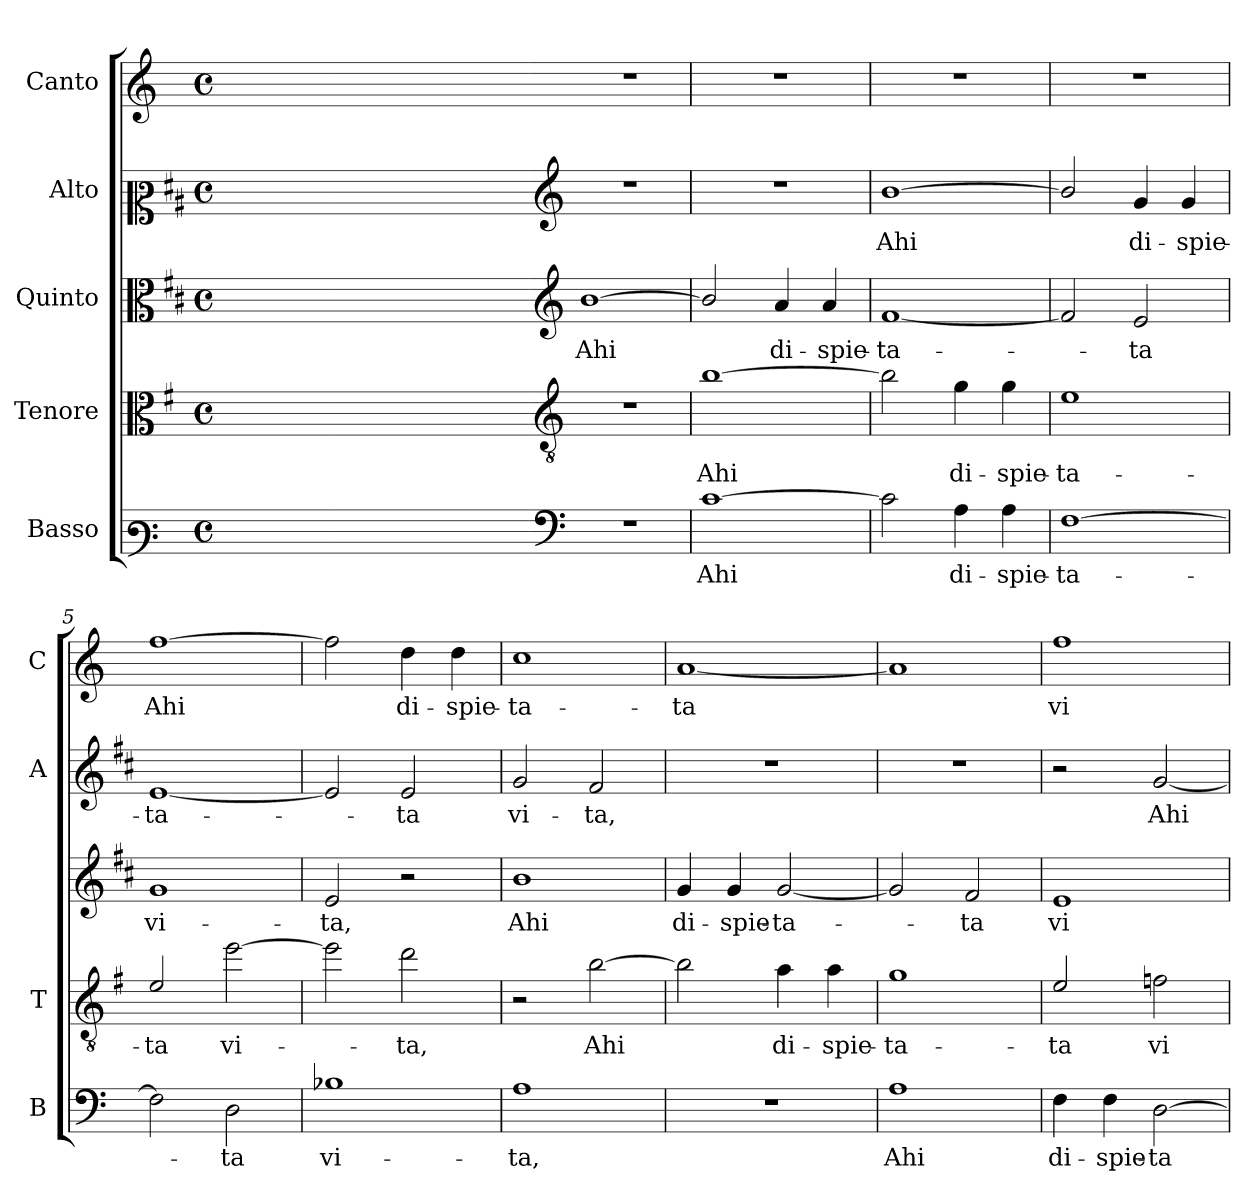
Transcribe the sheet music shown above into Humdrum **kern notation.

**kern	**text	**kern	**text	**kern	**text	**kern	**text	**kern	**text
*part5	*part5	*part4	*part4	*part3	*part3	*part2	*part2	*part1	*part1
*staff5	*staff5	*staff4	*staff4	*staff3	*staff3	*staff2	*staff2	*staff1	*staff1
*I"Basso	*	*I"Tenore	*	*I"Quinto	*	*I"Alto	*	*I"Canto	*
*I'B	*	*I'T	*	*	*	*I'A	*	*I'C	*
*clefF3	*	*clefC3	*	*clefC3	*	*clefC2	*	*clefG2	*
*	*	*ITrd4c7	*	*ITrd1c2	*	*ITrd1c2	*	*	*
*k[]	*	*k[]	*	*k[]	*	*k[]	*	*k[]	*
*C:	*	*C:	*	*C:	*	*C:	*	*C:	*
*M4/4	*	*M4/4	*	*M4/4	*	*M4/4	*	*M4/4	*
*met(c)	*	*met(c)	*	*met(c)	*	*met(c)	*	*met(c)	*
=	=	=	=	=	=	=	=	=	=
1ryy	.	1ryy	.	1ryy	.	1ryy	.	1ryy	.
=1X-	=1X-	=1X-	=1X-	=1X-	=1X-	=1X-	=1X-	=1X-	=1X-
4ryy	.	4ryy	.	4ryy	.	4ryy	.	4ryy	.
4ryy	.	4ryy	.	4ryy	.	4ryy	.	4ryy	.
4ryy	.	4ryy	.	4ryy	.	4ryy	.	4ryy	.
4ryy	.	4ryy	.	4ryy	.	4ryy	.	4ryy	.
=1-	=1-	=1-	=1-	=1-	=1-	=1-	=1-	=1-	=1-
*clefF4	*	*clefGv2	*	*clefG2	*	*clefG2	*	*	*
!	!	!	!	!	!LO:LY:b	!	!	!	!
1r	.	1r	.	[1a	Ahi	1r	.	1r	.
=2	=2	=2	=2	=2	=2	=2	=2	=2	=2
!	!LO:LY:b	!	!LO:LY:b	!	!	!	!	!	!
[1c	Ahi	[1e	Ahi	2a/]	.	1r	.	1r	.
!	!	!	!	!	!LO:LY:b	!	!	!	!
.	.	.	.	4g/	di-	.	.	.	.
!	!	!	!	!	!LO:LY:b	!	!	!	!
.	.	.	.	4g/	-spie-	.	.	.	.
=3	=3	=3	=3	=3	=3	=3	=3	=3	=3
!	!	!	!	!	!LO:LY:b	!	!LO:LY:b	!	!
2c\]	.	2e\]	.	[1e	-ta-	[1a	Ahi	1r	.
!	!LO:LY:b	!	!LO:LY:b	!	!	!	!	!	!
4A\	di-	4c\	di-	.	.	.	.	.	.
!	!LO:LY:b	!	!LO:LY:b	!	!	!	!	!	!
4A\	-spie-	4c\	-spie-	.	.	.	.	.	.
=4	=4	=4	=4	=4	=4	=4	=4	=4	=4
!	!LO:LY:b	!	!LO:LY:b	!	!	!	!	!	!
[1F	-ta-	1A	-ta-	2e/]	.	2a/]	.	1r	.
!	!	!	!	!	!LO:LY:b	!	!LO:LY:b	!	!
.	.	.	.	2d/	-ta	4f/	di-	.	.
!	!	!	!	!	!	!	!LO:LY:b	!	!
.	.	.	.	.	.	4f/	-spie-	.	.
=5	=5	=5	=5	=5	=5	=5	=5	=5	=5
!	!	!	!LO:LY:b	!	!LO:LY:b	!	!LO:LY:b	!	!LO:LY:b
2F\]	.	2A/	-ta	1f	vi-	[1d	-ta-	[1ff	Ahi
!	!LO:LY:b	!	!LO:LY:b	!	!	!	!	!	!
2D\	-ta	[2a\	vi-	.	.	.	.	.	.
=6	=6	=6	=6	=6	=6	=6	=6	=6	=6
!	!LO:LY:b	!	!	!	!LO:LY:b	!	!	!	!
1B-X	vi-	2a\]	.	2d/	-ta,	2d/]	.	2ff\]	.
!	!	!	!LO:LY:b	!	!	!	!LO:LY:b	!	!LO:LY:b
.	.	2g\	-ta,	2r	.	2d/	-ta	4dd\	di-
!	!	!	!	!	!	!	!	!	!LO:LY:b
.	.	.	.	.	.	.	.	4dd\	-spie-
=7	=7	=7	=7	=7	=7	=7	=7	=7	=7
!	!LO:LY:b	!	!	!	!LO:LY:b	!	!LO:LY:b	!	!LO:LY:b
1A	-ta,	2r	.	1a	Ahi	2f/	vi-	1cc	-ta-
!	!	!	!LO:LY:b	!	!	!	!LO:LY:b	!	!
.	.	[2e\	Ahi	.	.	2e/	-ta,	.	.
!!LO:LB:g=z
=8	=8	=8	=8	=8	=8	=8	=8	=8	=8
!	!	!	!	!	!LO:LY:b	!	!	!	!LO:LY:b
1r	.	2e\]	.	4f/	di-	1r	.	[1a	-ta
!	!	!	!	!	!LO:LY:b	!	!	!	!
.	.	.	.	4f/	-spie-	.	.	.	.
!	!	!	!LO:LY:b	!	!LO:LY:b	!	!	!	!
.	.	4d\	di-	[2f/	-ta-	.	.	.	.
!	!	!	!LO:LY:b	!	!	!	!	!	!
.	.	4d\	-spie-	.	.	.	.	.	.
=9	=9	=9	=9	=9	=9	=9	=9	=9	=9
!	!LO:LY:b	!	!LO:LY:b	!	!	!	!	!	!
1A	Ahi	1c	-ta-	2f/]	.	1r	.	1a]	.
!	!	!	!	!	!LO:LY:b	!	!	!	!
.	.	.	.	2e/	-ta	.	.	.	.
=10	=10	=10	=10	=10	=10	=10	=10	=10	=10
!	!LO:LY:b	!	!LO:LY:b	!	!LO:LY:b	!	!	!	!LO:LY:b
4F\	di-	2A/	-ta	1d	vi-	2r	.	1ff	vi-
!	!LO:LY:b	!	!	!	!	!	!	!	!
4F\	-spie-	.	.	.	.	.	.	.	.
!	!LO:LY:b	!	!LO:LY:b	!	!	!	!LO:LY:b	!	!
[2D\	-ta-	2B-X\	vi-	.	.	[2f/	Ahi	.	.
=	=	=	=	=	=	=	=	=	=
*-	*-	*-	*-	*-	*-	*-	*-	*-	*-
